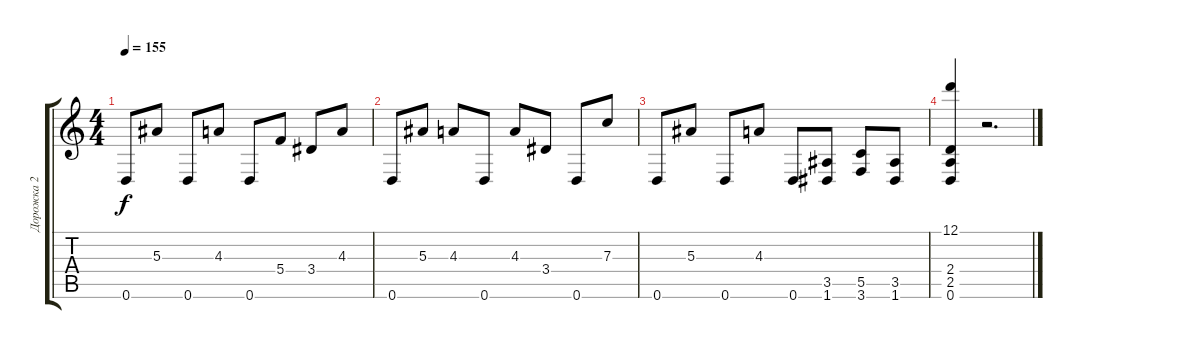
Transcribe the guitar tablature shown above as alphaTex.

\track ("Дорожка 2" "Дорожка 2") {instrument distortionguitar}
\staff {score tabs}
\tuning (D4 A3 F3 C3 G2 D2) {hide}
\ts (4 4)
\tempo 155
\clef g2
\ks c
0.6.8{dy f} 5.3.8 0.6.8 4.3.8 0.6.8 5.4.8 3.4.8 4.3.8 |
0.6.8 5.3.8 4.3.8 0.6.8 4.3.8 3.4.8 0.6.8 7.3.8 |
0.6.8 5.3.8 0.6.8 4.3.8 0.6.8 (3.5 1.6).8 (5.5 3.6).8 (3.5 1.6).8 |
(12.1 2.4 2.5 0.6).4 r.2{d}
